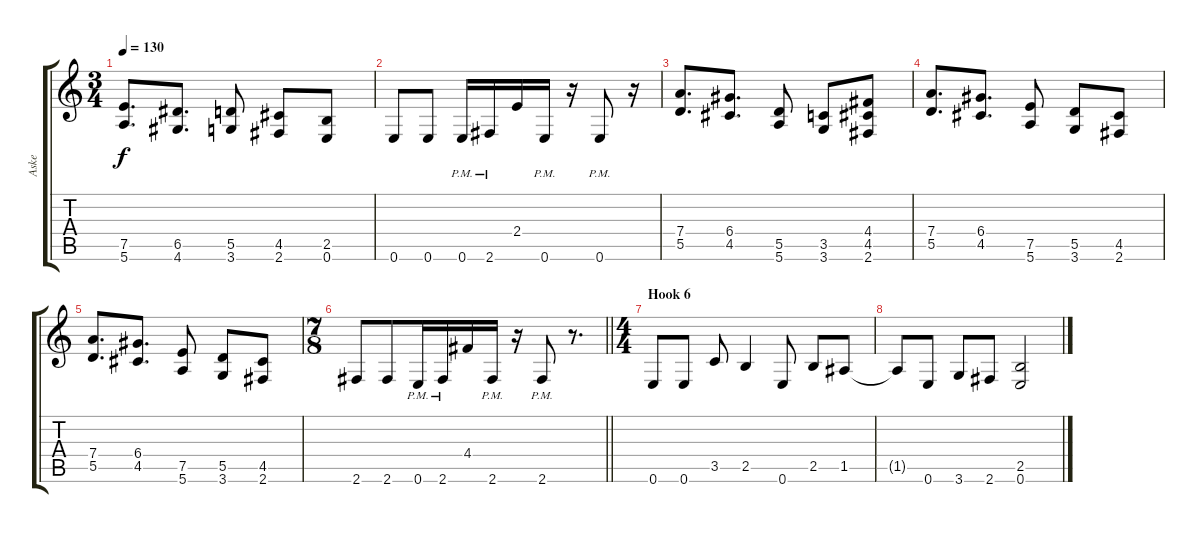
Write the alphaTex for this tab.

\track ("Aske" "Aske") {instrument overdrivenguitar}
\staff {score tabs}
\tuning (E4 B3 G3 D3 A2 E2) {hide}
\ts (3 4)
\tempo 130
\clef g2
\ks c
(7.5 5.6).8{d dy f} (6.5 4.6).8{d} (5.5 3.6).8 (4.5 2.6).8 (2.5 0.6).8 |
0.6.8 0.6.8 0.6{pm}.16 2.6{pm}.16 2.4.16 0.6{pm}.16 r.16 0.6{pm}.8 r.16 |
(7.4 5.5).8{d} (6.4 4.5).8{d} (5.5 5.6).8 (3.5 3.6).8 (4.4 4.5 2.6).8 |
(7.4 5.5).8{d} (6.4 4.5).8{d} (7.5 5.6).8 (5.5 3.6).8 (4.5 2.6).8 |
(7.4 5.5).8{d} (6.4 4.5).8{d} (7.5 5.6).8 (5.5 3.6).8 (4.5 2.6).8 |
\ts (7 8)
\barLineRight lightlight
2.6.8 2.6.8 0.6{pm}.16 2.6{pm}.16 4.4.16 2.6{pm}.16 r.16 2.6{pm}.8 r.8{d} |
\ts (4 4)
\section ("" "Hook 6")
0.6.8 0.6.8 3.5.8 2.5.4 0.6.8 2.5.8 1.5.8 |
1.5{t}.8 0.6.8 3.6.8 2.6.8 (2.5 0.6).2
